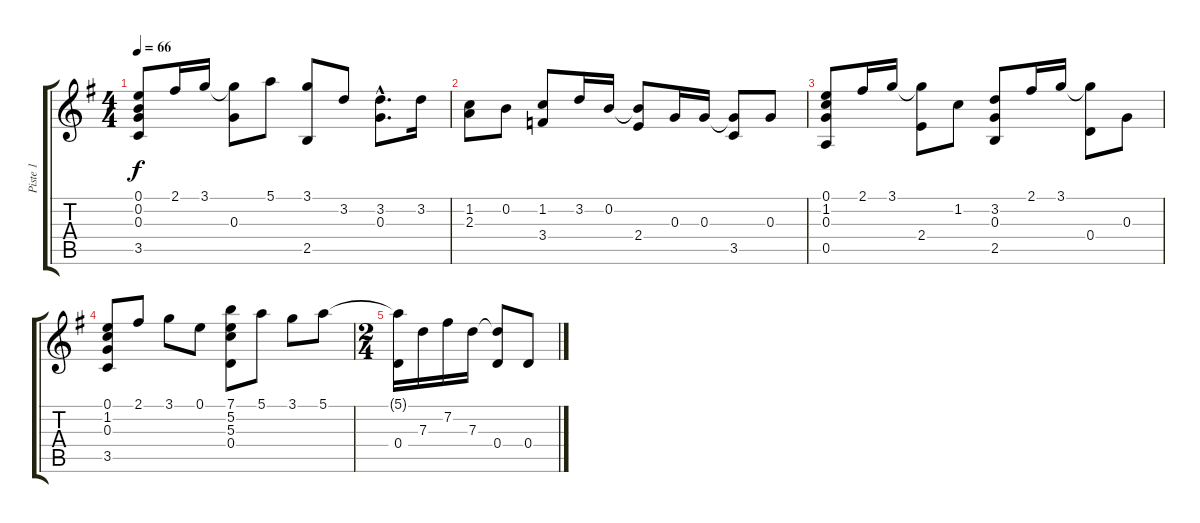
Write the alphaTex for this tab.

\track ("Piste 1" "Piste 1") {instrument acousticguitarnylon}
\staff {score tabs}
\tuning (E4 B3 G3 D3 A2 E2) {hide}
\ts (4 4)
\tempo 66
\clef g2
\ks g
(0.1 0.2 0.3 3.5).8{dy f} 2.1.16 3.1.16 (3.1{t} 0.3).8 5.1.8 (3.1 2.5).8 3.2.8 (3.2{hac} 0.3{hac}).8{d} 3.2.16 |
(1.2 2.3).8 0.2.8 (1.2 3.4).8 3.2.16 0.2.16 (0.2{t} 2.4).8 0.3.16 0.3.16 (0.3{t} 3.5).8 0.3.8 |
(0.1 1.2 0.3 0.5).8 2.1.16 3.1.16 (3.1{t} 2.4).8 1.2.8 (3.2 0.3 2.5).8 2.1.16 3.1.16 (3.1{t} 0.4).8 0.3.8 |
(0.1 1.2 0.3 3.5).8 2.1.8 3.1.8 0.1.8 (7.1 5.2 5.3 0.4).8 5.1.8 3.1.8 5.1.8 |
\ts (2 4)
(5.1{t} 0.4).16 7.3.16 7.2.16 7.3.16 (7.3{t} 0.4).8 0.4.8
